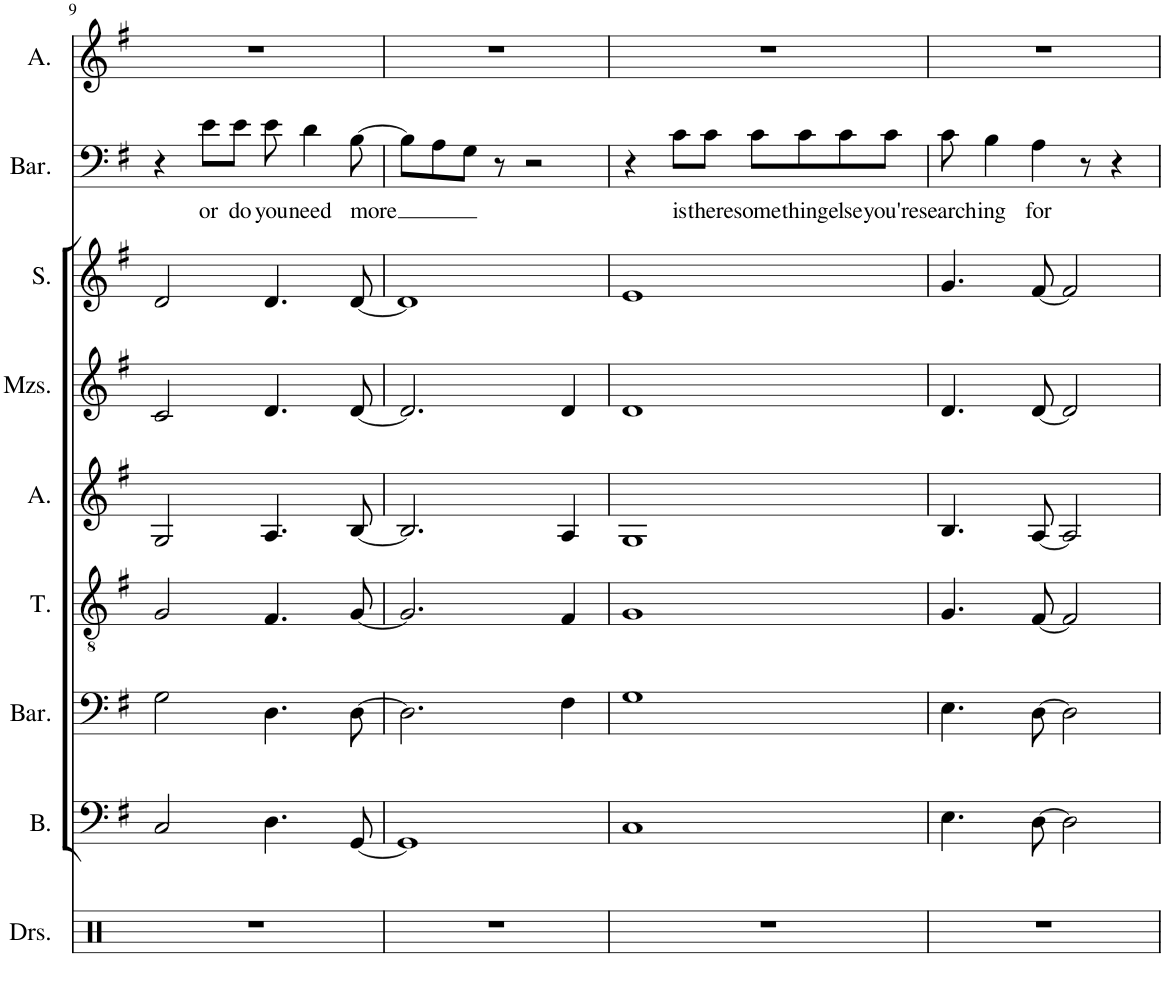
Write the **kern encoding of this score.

**kern	**kern	**kern	**kern	**kern	**kern	**kern	**kern	**text	**kern
*part9	*part8	*part7	*part6	*part5	*part4	*part3	*part2	*part2	*part1
*staff9	*staff8	*staff7	*staff6	*staff5	*staff4	*staff3	*staff2	*staff2	*staff1
*I"Drumset	*I"Bass	*I"Baritone	*I"Tenor	*I"Alto	*I"Mezzo-soprano	*I"Soprano	*I"Baritone	*	*I"Alto
*I'Drs.	*I'B.	*I'Bar.	*I'T.	*I'A.	*I'Mzs.	*I'S.	*I'Bar.	*	*I'A.
!!LO:PB:g=z
*clefX	*clefF4	*clefF4	*clefGv2	*clefG2	*clefG2	*clefG2	*clefF4	*	*clefG2
*k[]	*k[f#]	*k[f#]	*k[f#]	*k[f#]	*k[f#]	*k[f#]	*k[f#]	*	*k[f#]
*M4/4	*M4/4	*M4/4	*M4/4	*M4/4	*M4/4	*M4/4	*M4/4	*	*M4/4
=9	=9	=9	=9	=9	=9	=9	=9	=9	=9
1r	2C/	2G\	2G/	2G/	2c/	2d/	4r	.	1r
!	!	!	!	!	!	!	!	!LO:LY:b	!
.	.	.	.	.	.	.	8e\L	or	.
!	!	!	!	!	!	!	!	!LO:LY:b	!
.	.	.	.	.	.	.	8e\J	do	.
!	!	!	!	!	!	!	!	!LO:LY:b	!
.	4.D\	4.D\	4.F#/	4.A/	4.d/	4.d/	8e\	you	.
!	!	!	!	!	!	!	!	!LO:LY:b	!
.	.	.	.	.	.	.	4d\	need	.
!	!	!	!	!	!	!	!	!LO:LY:b	!
.	[8GG/	[8D\	[8G/	[8B/	[8d/	[8d/	[8B\	more	.
=10	=10	=10	=10	=10	=10	=10	=10	=10	=10
1r	1GG]	2.D\]	2.G/]	2.B/]	2.d/]	1d]	8B\L]	.	1r
.	.	.	.	.	.	.	8A\	.	.
.	.	.	.	.	.	.	8G\J	.	.
.	.	.	.	.	.	.	8r	.	.
.	.	.	.	.	.	.	2r	.	.
.	.	4F#\	4F#/	4A/	4d/	.	.	.	.
=11	=11	=11	=11	=11	=11	=11	=11	=11	=11
1r	1C	1G	1G	1G	1d	1e	4r	.	1r
!	!	!	!	!	!	!	!	!LO:LY:b	!
.	.	.	.	.	.	.	8c\L	is	.
!	!	!	!	!	!	!	!	!LO:LY:b	!
.	.	.	.	.	.	.	8c\J	there	.
!	!	!	!	!	!	!	!	!LO:LY:b	!
.	.	.	.	.	.	.	8c\L	some-	.
!	!	!	!	!	!	!	!	!LO:LY:b	!
.	.	.	.	.	.	.	8c\	-thing	.
!	!	!	!	!	!	!	!	!LO:LY:b	!
.	.	.	.	.	.	.	8c\	else	.
!	!	!	!	!	!	!	!	!LO:LY:b	!
.	.	.	.	.	.	.	8c\J	you're	.
=12	=12	=12	=12	=12	=12	=12	=12	=12	=12
!	!	!	!	!	!	!	!	!LO:LY:b	!
1r	4.E\	4.E\	4.G/	4.B/	4.d/	4.g/	8c\	search-	1r
!	!	!	!	!	!	!	!	!LO:LY:b	!
.	.	.	.	.	.	.	4B\	-ing	.
!	!	!	!	!	!	!	!	!LO:LY:b	!
.	[8D\	[8D\	[8F#/	[8A/	[8d/	[8f#/	4A\	for	.
.	2D\]	2D\]	2F#/]	2A/]	2d/]	2f#/]	.	.	.
.	.	.	.	.	.	.	8r	.	.
.	.	.	.	.	.	.	4r	.	.
=	=	=	=	=	=	=	=	=	=
*-	*-	*-	*-	*-	*-	*-	*-	*-	*-
